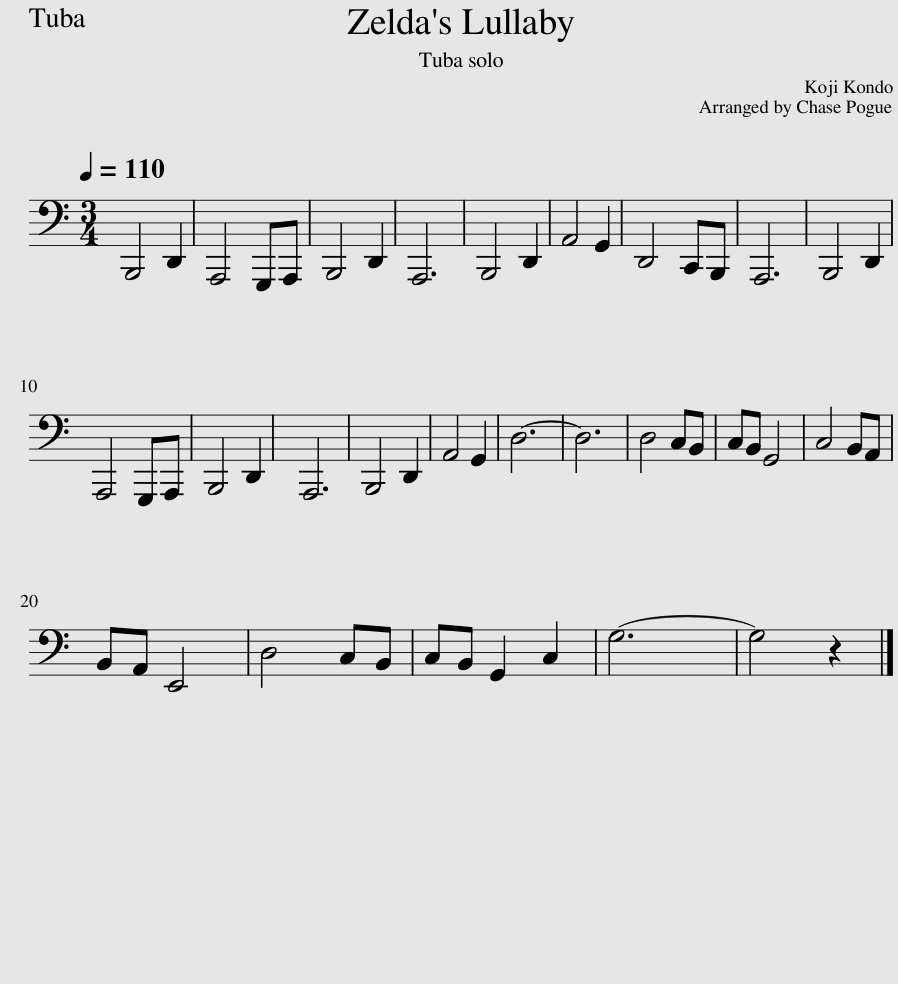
X:1
L:1/8
Q:1/4=110
M:3/4
I:linebreak $
K:C
V:1 bass
V:1
 B,,,4 D,,2 | A,,,4 G,,,A,,, | B,,,4 D,,2 | A,,,6 | B,,,4 D,,2 | %5
 A,,4 G,,2 | D,,4 C,,B,,, | A,,,6 | B,,,4 D,,2 |$ A,,,4 G,,,A,,, | %10
 B,,,4 D,,2 | A,,,6 | B,,,4 D,,2 | A,,4 G,,2 | D,6- | %15
 D,6 | D,4 C,B,, | C,B,, G,,4 | C,4 B,,A,, |$ B,,A,, E,,4 | %20
 D,4 C,B,, | C,B,, G,,2 C,2 | G,6- | G,4 z2 |] %24
